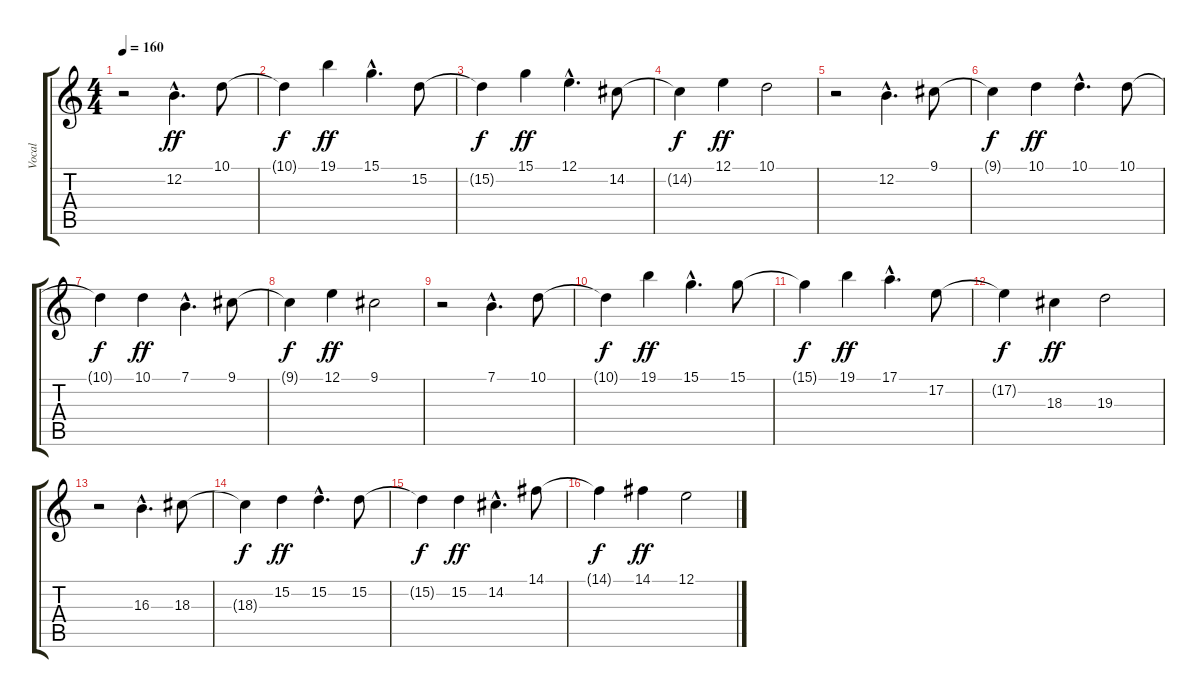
\track ("Vocal" "Vocal") {instrument panflute}
\staff {score tabs}
\tuning (E4 B3 G3 D3 A2 E2) {hide}
\ts (4 4)
\tempo 160
\clef g2
\ks c
r.2{dy ff} 12.2{hac}.4{d} 10.1.8 |
10.1{t}.4{dy f} 19.1.4{dy ff} 15.1{hac}.4{d} 15.2.8 |
15.2{t}.4{dy f} 15.1.4{dy ff} 12.1{hac}.4{d} 14.2.8 |
14.2{t}.4{dy f} 12.1.4{dy ff} 10.1.2 |
r.2 12.2{hac}.4{d} 9.1.8 |
9.1{t}.4{dy f} 10.1.4{dy ff} 10.1{hac}.4{d} 10.1.8 |
10.1{t}.4{dy f} 10.1.4{dy ff} 7.1{hac}.4{d} 9.1.8 |
9.1{t}.4{dy f} 12.1.4{dy ff} 9.1.2 |
r.2 7.1{hac}.4{d} 10.1.8 |
10.1{t}.4{dy f} 19.1.4{dy ff} 15.1{hac}.4{d} 15.1.8 |
15.1{t}.4{dy f} 19.1.4{dy ff} 17.1{hac}.4{d} 17.2.8 |
17.2{t}.4{dy f} 18.3.4{dy ff} 19.3.2 |
r.2 16.3{hac}.4{d} 18.3.8 |
18.3{t}.4{dy f} 15.2.4{dy ff} 15.2{hac}.4{d} 15.2.8 |
15.2{t}.4{dy f} 15.2.4{dy ff} 14.2{hac}.4{d} 14.1.8 |
14.1{t}.4{dy f} 14.1.4{dy ff} 12.1.2
